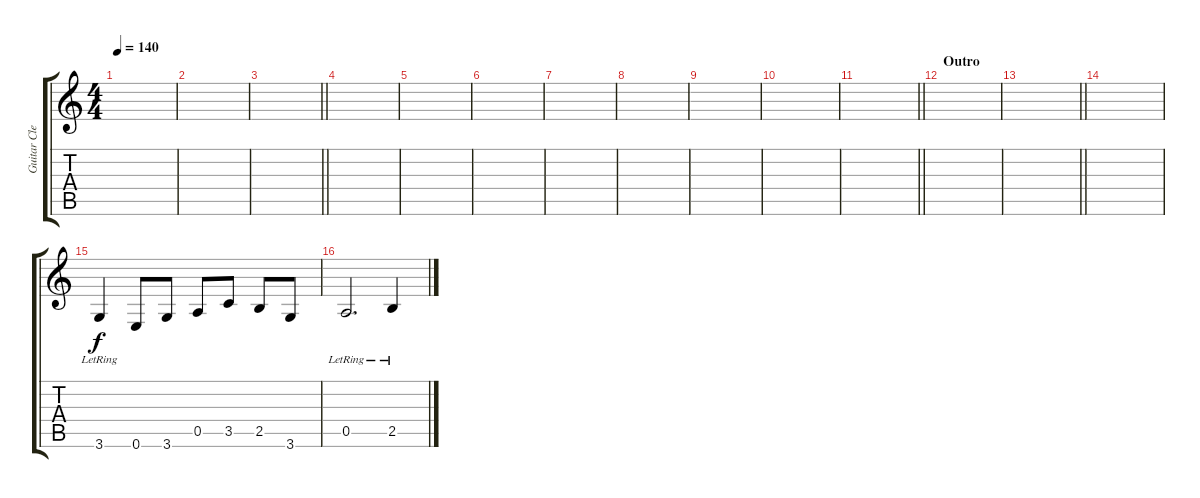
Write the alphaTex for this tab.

\track ("Guitar Clean" "Guitar Cle") {instrument electricguitarclean}
\staff {score tabs}
\tuning (E4 B3 G3 D3 A2 E2) {hide}
\ts (4 4)
\tempo 140
\clef g2
\ks c
|
|
\barLineRight lightlight
|
|
|
|
|
|
|
|
\barLineRight lightlight
|
\section ("" "Outro")
|
\barLineRight lightlight
|
|
3.6{lr}.4 0.6.8 3.6.8 0.5.8 3.5.8 2.5.8 3.6.8 |
0.5{lr}.2{d} 2.5{lr}.4
